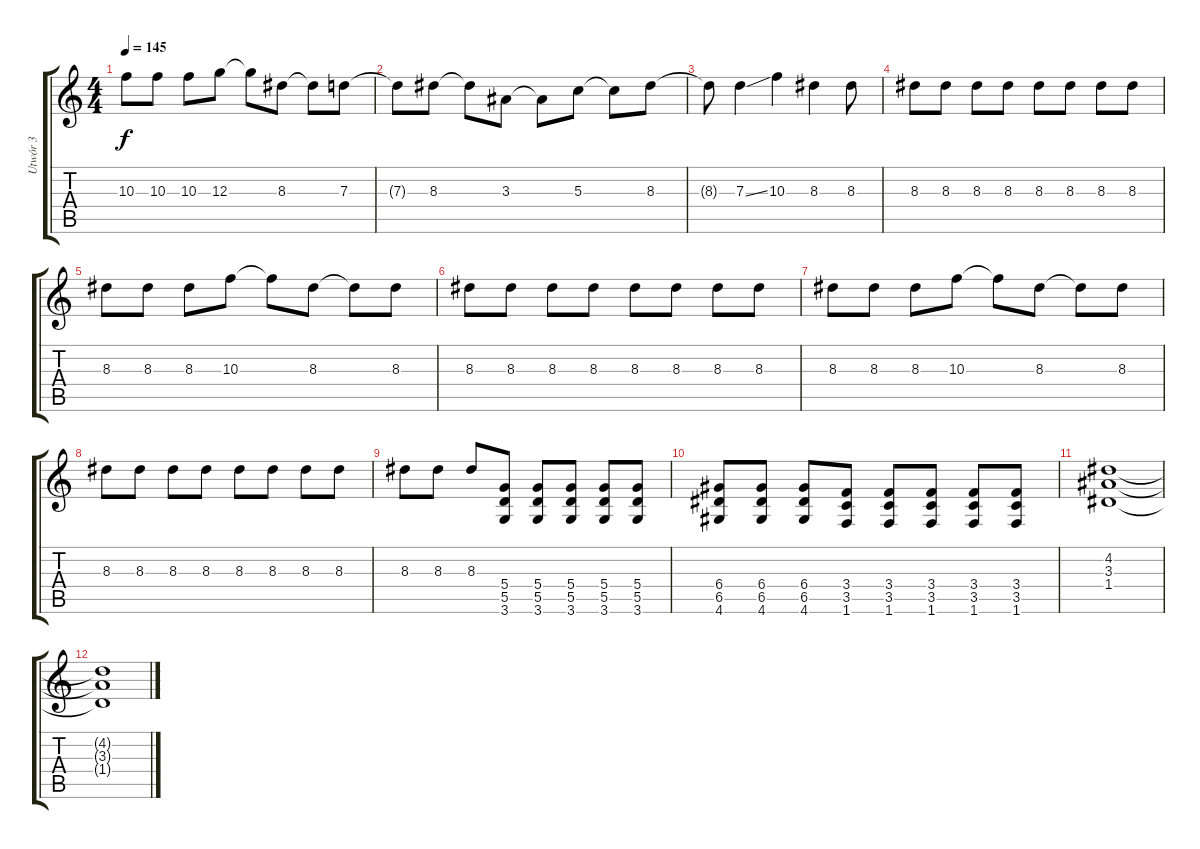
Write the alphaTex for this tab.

\track ("Utwór 3" "Utwór 3") {instrument distortionguitar}
\staff {score tabs}
\tuning (E4 B3 G3 D3 A2 E2) {hide}
\ts (4 4)
\tempo 145
\clef g2
\ks c
10.3.8{dy f} 10.3.8 10.3.8 12.3.8 12.3{t}.8 8.3.8 8.3{t}.8 7.3.8 |
7.3{t}.8 8.3.8 8.3{t}.8 3.3.8 3.3{t}.8 5.3.8 5.3{t}.8 8.3.8 |
8.3{t}.8 7.3{ss}.4 10.3.4 8.3.4 8.3.8 |
8.3.8 8.3.8 8.3.8 8.3.8 8.3.8 8.3.8 8.3.8 8.3.8 |
8.3.8 8.3.8 8.3.8 10.3.8 10.3{t}.8 8.3.8 8.3{t}.8 8.3.8 |
8.3.8 8.3.8 8.3.8 8.3.8 8.3.8 8.3.8 8.3.8 8.3.8 |
8.3.8 8.3.8 8.3.8 10.3.8 10.3{t}.8 8.3.8 8.3{t}.8 8.3.8 |
8.3.8 8.3.8 8.3.8 8.3.8 8.3.8 8.3.8 8.3.8 8.3.8 |
8.3.8 8.3.8 8.3.8 (5.4 5.5 3.6).8 (5.4 5.5 3.6).8 (5.4 5.5 3.6).8 (5.4 5.5 3.6).8 (5.4 5.5 3.6).8 |
(6.4 6.5 4.6).8 (6.4 6.5 4.6).8 (6.4 6.5 4.6).8 (3.4 3.5 1.6).8 (3.4 3.5 1.6).8 (3.4 3.5 1.6).8 (3.4 3.5 1.6).8 (3.4 3.5 1.6).8 |
(4.2 3.3 1.4).1 |
(4.2{t} 3.3{t} 1.4{t}).1
